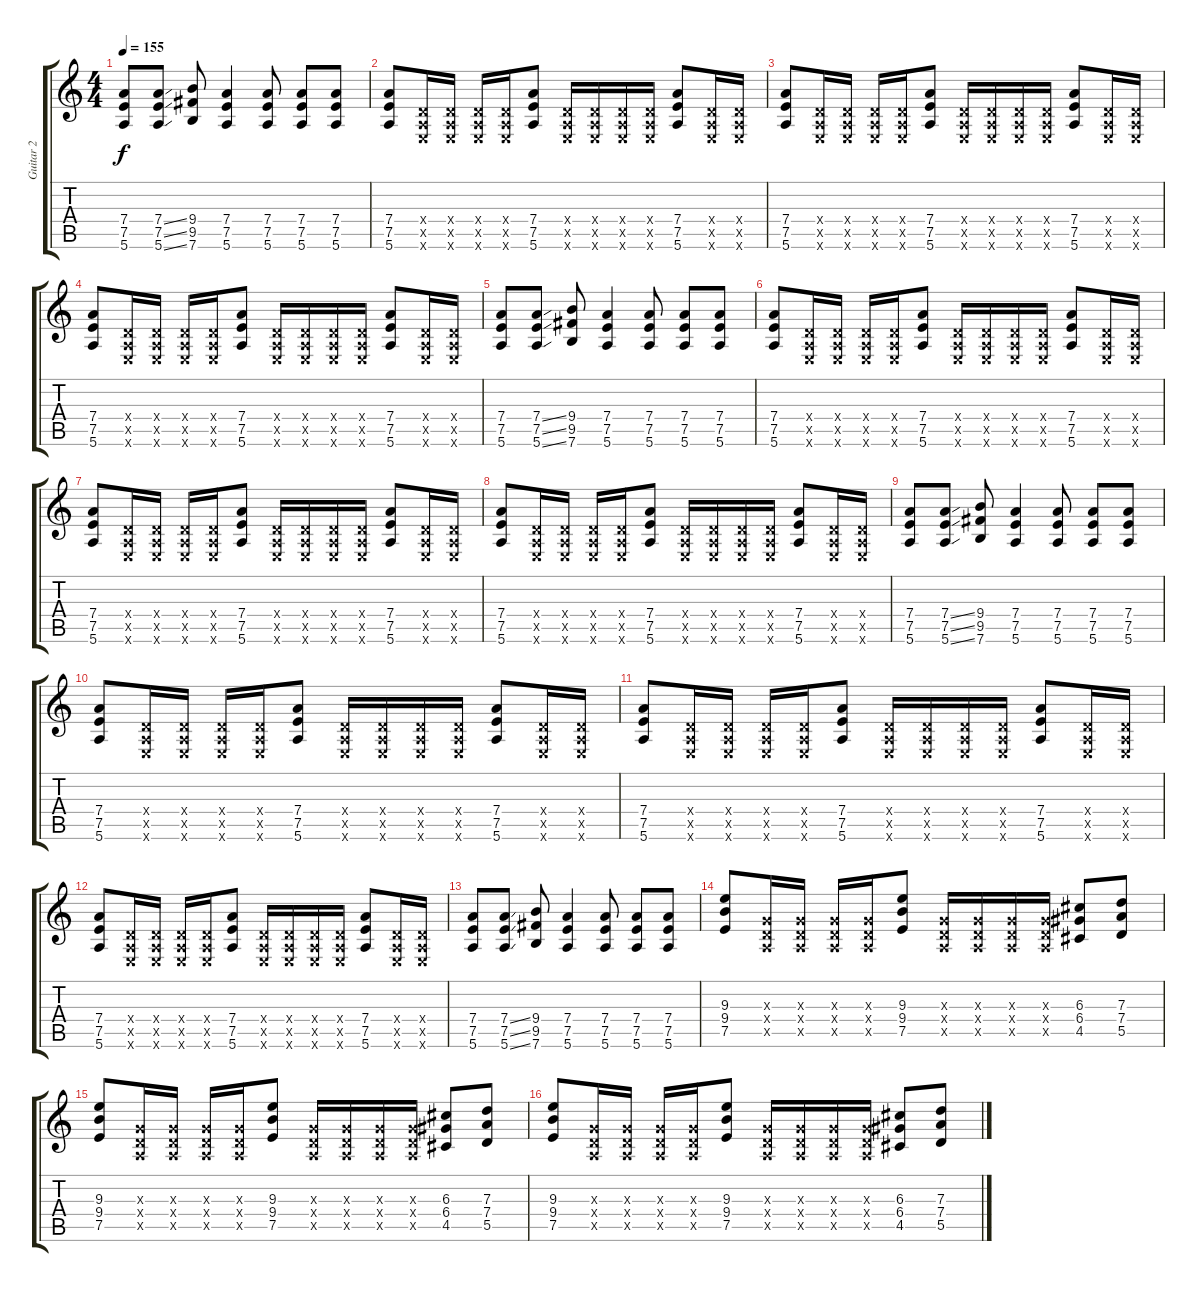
\track ("Guitar 2" "Guitar 2") {instrument distortionguitar}
\staff {score tabs}
\tuning (E4 B3 G3 D3 A2 E2) {hide}
\ts (4 4)
\tempo 155
\clef g2
\ks c
(7.4 7.5 5.6).8{dy f} (7.4{ss} 7.5{ss} 5.6{ss}).8 (9.4 9.5 7.6).8 (7.4 7.5 5.6).4 (7.4 7.5 5.6).8 (7.4 7.5 5.6).8 (7.4 7.5 5.6).8 |
(7.4 7.5 5.6).8 (0.4{x} 0.5{x} 0.6{x}).16 (0.4{x} 0.5{x} 0.6{x}).16 (0.4{x} 0.5{x} 0.6{x}).16 (0.4{x} 0.5{x} 0.6{x}).16 (7.4 7.5 5.6).8 (0.4{x} 0.5{x} 0.6{x}).16 (0.4{x} 0.5{x} 0.6{x}).16 (0.4{x} 0.5{x} 0.6{x}).16 (0.4{x} 0.5{x} 0.6{x}).16 (7.4 7.5 5.6).8 (0.4{x} 0.5{x} 0.6{x}).16 (0.4{x} 0.5{x} 0.6{x}).16 |
(7.4 7.5 5.6).8 (0.4{x} 0.5{x} 0.6{x}).16 (0.4{x} 0.5{x} 0.6{x}).16 (0.4{x} 0.5{x} 0.6{x}).16 (0.4{x} 0.5{x} 0.6{x}).16 (7.4 7.5 5.6).8 (0.4{x} 0.5{x} 0.6{x}).16 (0.4{x} 0.5{x} 0.6{x}).16 (0.4{x} 0.5{x} 0.6{x}).16 (0.4{x} 0.5{x} 0.6{x}).16 (7.4 7.5 5.6).8 (0.4{x} 0.5{x} 0.6{x}).16 (0.4{x} 0.5{x} 0.6{x}).16 |
(7.4 7.5 5.6).8 (0.4{x} 0.5{x} 0.6{x}).16 (0.4{x} 0.5{x} 0.6{x}).16 (0.4{x} 0.5{x} 0.6{x}).16 (0.4{x} 0.5{x} 0.6{x}).16 (7.4 7.5 5.6).8 (0.4{x} 0.5{x} 0.6{x}).16 (0.4{x} 0.5{x} 0.6{x}).16 (0.4{x} 0.5{x} 0.6{x}).16 (0.4{x} 0.5{x} 0.6{x}).16 (7.4 7.5 5.6).8 (0.4{x} 0.5{x} 0.6{x}).16 (0.4{x} 0.5{x} 0.6{x}).16 |
(7.4 7.5 5.6).8 (7.4{ss} 7.5{ss} 5.6{ss}).8 (9.4 9.5 7.6).8 (7.4 7.5 5.6).4 (7.4 7.5 5.6).8 (7.4 7.5 5.6).8 (7.4 7.5 5.6).8 |
(7.4 7.5 5.6).8 (0.4{x} 0.5{x} 0.6{x}).16 (0.4{x} 0.5{x} 0.6{x}).16 (0.4{x} 0.5{x} 0.6{x}).16 (0.4{x} 0.5{x} 0.6{x}).16 (7.4 7.5 5.6).8 (0.4{x} 0.5{x} 0.6{x}).16 (0.4{x} 0.5{x} 0.6{x}).16 (0.4{x} 0.5{x} 0.6{x}).16 (0.4{x} 0.5{x} 0.6{x}).16 (7.4 7.5 5.6).8 (0.4{x} 0.5{x} 0.6{x}).16 (0.4{x} 0.5{x} 0.6{x}).16 |
(7.4 7.5 5.6).8 (0.4{x} 0.5{x} 0.6{x}).16 (0.4{x} 0.5{x} 0.6{x}).16 (0.4{x} 0.5{x} 0.6{x}).16 (0.4{x} 0.5{x} 0.6{x}).16 (7.4 7.5 5.6).8 (0.4{x} 0.5{x} 0.6{x}).16 (0.4{x} 0.5{x} 0.6{x}).16 (0.4{x} 0.5{x} 0.6{x}).16 (0.4{x} 0.5{x} 0.6{x}).16 (7.4 7.5 5.6).8 (0.4{x} 0.5{x} 0.6{x}).16 (0.4{x} 0.5{x} 0.6{x}).16 |
(7.4 7.5 5.6).8 (0.4{x} 0.5{x} 0.6{x}).16 (0.4{x} 0.5{x} 0.6{x}).16 (0.4{x} 0.5{x} 0.6{x}).16 (0.4{x} 0.5{x} 0.6{x}).16 (7.4 7.5 5.6).8 (0.4{x} 0.5{x} 0.6{x}).16 (0.4{x} 0.5{x} 0.6{x}).16 (0.4{x} 0.5{x} 0.6{x}).16 (0.4{x} 0.5{x} 0.6{x}).16 (7.4 7.5 5.6).8 (0.4{x} 0.5{x} 0.6{x}).16 (0.4{x} 0.5{x} 0.6{x}).16 |
(7.4 7.5 5.6).8 (7.4{ss} 7.5{ss} 5.6{ss}).8 (9.4 9.5 7.6).8 (7.4 7.5 5.6).4 (7.4 7.5 5.6).8 (7.4 7.5 5.6).8 (7.4 7.5 5.6).8 |
(7.4 7.5 5.6).8 (0.4{x} 0.5{x} 0.6{x}).16 (0.4{x} 0.5{x} 0.6{x}).16 (0.4{x} 0.5{x} 0.6{x}).16 (0.4{x} 0.5{x} 0.6{x}).16 (7.4 7.5 5.6).8 (0.4{x} 0.5{x} 0.6{x}).16 (0.4{x} 0.5{x} 0.6{x}).16 (0.4{x} 0.5{x} 0.6{x}).16 (0.4{x} 0.5{x} 0.6{x}).16 (7.4 7.5 5.6).8 (0.4{x} 0.5{x} 0.6{x}).16 (0.4{x} 0.5{x} 0.6{x}).16 |
(7.4 7.5 5.6).8 (0.4{x} 0.5{x} 0.6{x}).16 (0.4{x} 0.5{x} 0.6{x}).16 (0.4{x} 0.5{x} 0.6{x}).16 (0.4{x} 0.5{x} 0.6{x}).16 (7.4 7.5 5.6).8 (0.4{x} 0.5{x} 0.6{x}).16 (0.4{x} 0.5{x} 0.6{x}).16 (0.4{x} 0.5{x} 0.6{x}).16 (0.4{x} 0.5{x} 0.6{x}).16 (7.4 7.5 5.6).8 (0.4{x} 0.5{x} 0.6{x}).16 (0.4{x} 0.5{x} 0.6{x}).16 |
(7.4 7.5 5.6).8 (0.4{x} 0.5{x} 0.6{x}).16 (0.4{x} 0.5{x} 0.6{x}).16 (0.4{x} 0.5{x} 0.6{x}).16 (0.4{x} 0.5{x} 0.6{x}).16 (7.4 7.5 5.6).8 (0.4{x} 0.5{x} 0.6{x}).16 (0.4{x} 0.5{x} 0.6{x}).16 (0.4{x} 0.5{x} 0.6{x}).16 (0.4{x} 0.5{x} 0.6{x}).16 (7.4 7.5 5.6).8 (0.4{x} 0.5{x} 0.6{x}).16 (0.4{x} 0.5{x} 0.6{x}).16 |
(7.4 7.5 5.6).8 (7.4{ss} 7.5{ss} 5.6{ss}).8 (9.4 9.5 7.6).8 (7.4 7.5 5.6).4 (7.4 7.5 5.6).8 (7.4 7.5 5.6).8 (7.4 7.5 5.6).8 |
(9.3 9.4 7.5).8 (0.3{x} 0.4{x} 0.5{x}).16 (0.3{x} 0.4{x} 0.5{x}).16 (0.3{x} 0.4{x} 0.5{x}).16 (0.3{x} 0.4{x} 0.5{x}).16 (9.3 9.4 7.5).8 (0.3{x} 0.4{x} 0.5{x}).16 (0.3{x} 0.4{x} 0.5{x}).16 (0.3{x} 0.4{x} 0.5{x}).16 (0.3{x} 0.4{x} 0.5{x}).16 (6.3 6.4 4.5).8 (7.3 7.4 5.5).8 |
(9.3 9.4 7.5).8 (0.3{x} 0.4{x} 0.5{x}).16 (0.3{x} 0.4{x} 0.5{x}).16 (0.3{x} 0.4{x} 0.5{x}).16 (0.3{x} 0.4{x} 0.5{x}).16 (9.3 9.4 7.5).8 (0.3{x} 0.4{x} 0.5{x}).16 (0.3{x} 0.4{x} 0.5{x}).16 (0.3{x} 0.4{x} 0.5{x}).16 (0.3{x} 0.4{x} 0.5{x}).16 (6.3 6.4 4.5).8 (7.3 7.4 5.5).8 |
(9.3 9.4 7.5).8 (0.3{x} 0.4{x} 0.5{x}).16 (0.3{x} 0.4{x} 0.5{x}).16 (0.3{x} 0.4{x} 0.5{x}).16 (0.3{x} 0.4{x} 0.5{x}).16 (9.3 9.4 7.5).8 (0.3{x} 0.4{x} 0.5{x}).16 (0.3{x} 0.4{x} 0.5{x}).16 (0.3{x} 0.4{x} 0.5{x}).16 (0.3{x} 0.4{x} 0.5{x}).16 (6.3 6.4 4.5).8 (7.3 7.4 5.5).8
